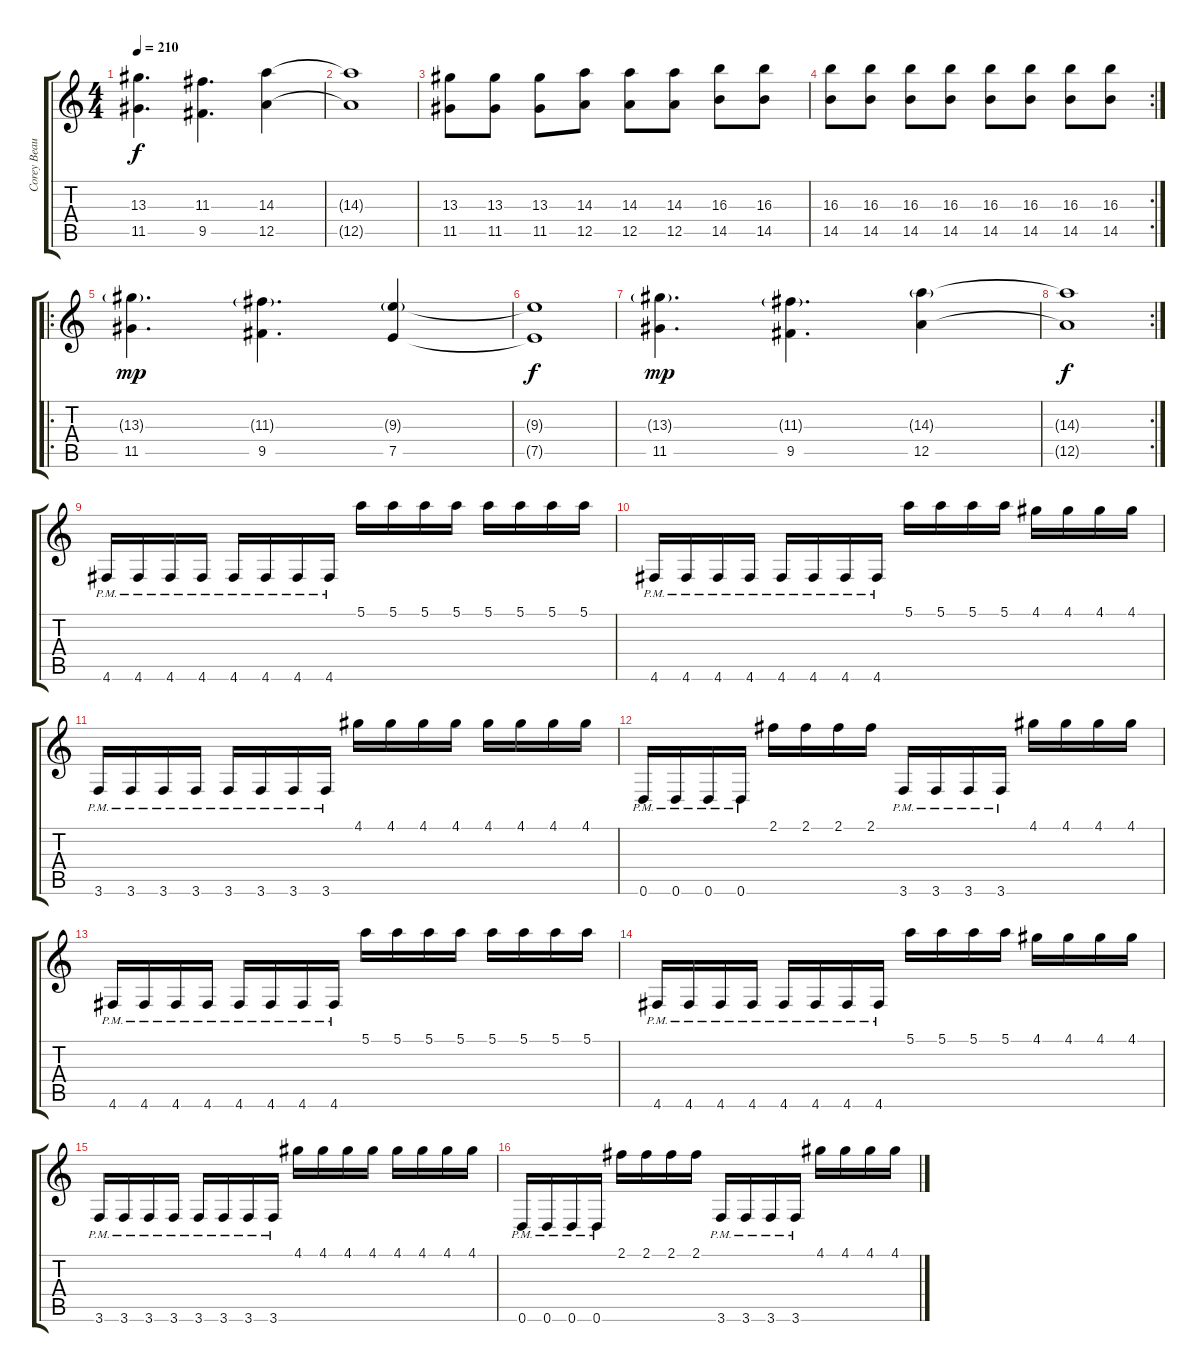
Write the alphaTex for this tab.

\track ("Corey Beaulieu" "Corey Beau") {instrument distortionguitar}
\staff {score tabs}
\tuning (E4 B3 G3 D3 A2 D2) {hide}
\ts (4 4)
\tempo 210
\clef g2
\ks c
(13.3 11.5).4{d dy f} (11.3 9.5).4{d} (14.3 12.5).4 |
(14.3{t} 12.5{t}).1 |
(13.3 11.5).8 (13.3 11.5).8 (13.3 11.5).8 (14.3 12.5).8 (14.3 12.5).8 (14.3 12.5).8 (16.3 14.5).8 (16.3 14.5).8 |
\rc 2
(16.3 14.5).8 (16.3 14.5).8 (16.3 14.5).8 (16.3 14.5).8 (16.3 14.5).8 (16.3 14.5).8 (16.3 14.5).8 (16.3 14.5).8 |
\ro
(13.3{g} 11.5).4{d dy mp} (11.3{g} 9.5).4{d} (9.3{g} 7.5).4 |
(9.3{t} 7.5{t}).1{dy f} |
(13.3{g} 11.5).4{d dy mp} (11.3{g} 9.5).4{d} (14.3{g} 12.5).4 |
\rc 2
(14.3{t} 12.5{t}).1{dy f} |
4.6{pm}.16 4.6{pm}.16 4.6{pm}.16 4.6{pm}.16 4.6{pm}.16 4.6{pm}.16 4.6{pm}.16 4.6{pm}.16 5.1.16 5.1.16 5.1.16 5.1.16 5.1.16 5.1.16 5.1.16 5.1.16 |
4.6{pm}.16 4.6{pm}.16 4.6{pm}.16 4.6{pm}.16 4.6{pm}.16 4.6{pm}.16 4.6{pm}.16 4.6{pm}.16 5.1.16 5.1.16 5.1.16 5.1.16 4.1.16 4.1.16 4.1.16 4.1.16 |
3.6{pm}.16 3.6{pm}.16 3.6{pm}.16 3.6{pm}.16 3.6{pm}.16 3.6{pm}.16 3.6{pm}.16 3.6{pm}.16 4.1.16 4.1.16 4.1.16 4.1.16 4.1.16 4.1.16 4.1.16 4.1.16 |
0.6{pm}.16 0.6{pm}.16 0.6{pm}.16 0.6{pm}.16 2.1.16 2.1.16 2.1.16 2.1.16 3.6{pm}.16 3.6{pm}.16 3.6{pm}.16 3.6{pm}.16 4.1.16 4.1.16 4.1.16 4.1.16 |
4.6{pm}.16 4.6{pm}.16 4.6{pm}.16 4.6{pm}.16 4.6{pm}.16 4.6{pm}.16 4.6{pm}.16 4.6{pm}.16 5.1.16 5.1.16 5.1.16 5.1.16 5.1.16 5.1.16 5.1.16 5.1.16 |
4.6{pm}.16 4.6{pm}.16 4.6{pm}.16 4.6{pm}.16 4.6{pm}.16 4.6{pm}.16 4.6{pm}.16 4.6{pm}.16 5.1.16 5.1.16 5.1.16 5.1.16 4.1.16 4.1.16 4.1.16 4.1.16 |
3.6{pm}.16 3.6{pm}.16 3.6{pm}.16 3.6{pm}.16 3.6{pm}.16 3.6{pm}.16 3.6{pm}.16 3.6{pm}.16 4.1.16 4.1.16 4.1.16 4.1.16 4.1.16 4.1.16 4.1.16 4.1.16 |
0.6{pm}.16 0.6{pm}.16 0.6{pm}.16 0.6{pm}.16 2.1.16 2.1.16 2.1.16 2.1.16 3.6{pm}.16 3.6{pm}.16 3.6{pm}.16 3.6{pm}.16 4.1.16 4.1.16 4.1.16 4.1.16
